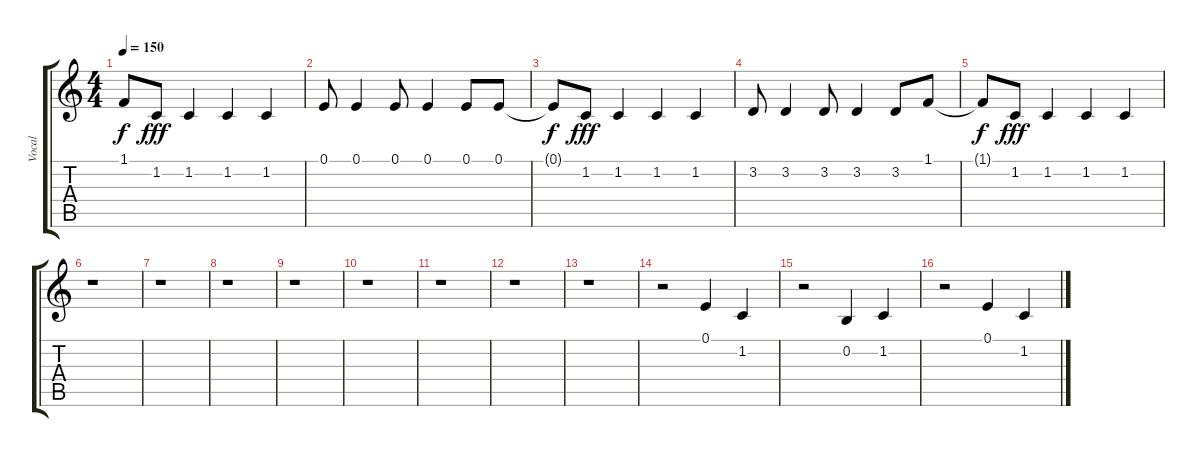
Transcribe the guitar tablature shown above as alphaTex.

\track ("Vocal" "Vocal") {instrument acousticgrandpiano}
\staff {score tabs}
\tuning (E4 B3 G3 D3 A2 E2) {hide}
\ts (4 4)
\tempo 150
\clef g2
\ks c
1.1{t}.8{dy f} 1.2.8{dy fff} 1.2.4 1.2.4 1.2.4 |
0.1.8 0.1.4 0.1.8 0.1.4 0.1.8 0.1.8 |
0.1{t}.8{dy f} 1.2.8{dy fff} 1.2.4 1.2.4 1.2.4 |
3.2.8 3.2.4 3.2.8 3.2.4 3.2.8 1.1.8 |
1.1{t}.8{dy f} 1.2.8{dy fff} 1.2.4 1.2.4 1.2.4 |
r.1 |
r.1 |
r.1 |
r.1 |
r.1 |
r.1 |
r.1 |
r.1 |
r.2 0.1.4 1.2.4 |
r.2 0.2.4 1.2.4 |
r.2 0.1.4 1.2.4
